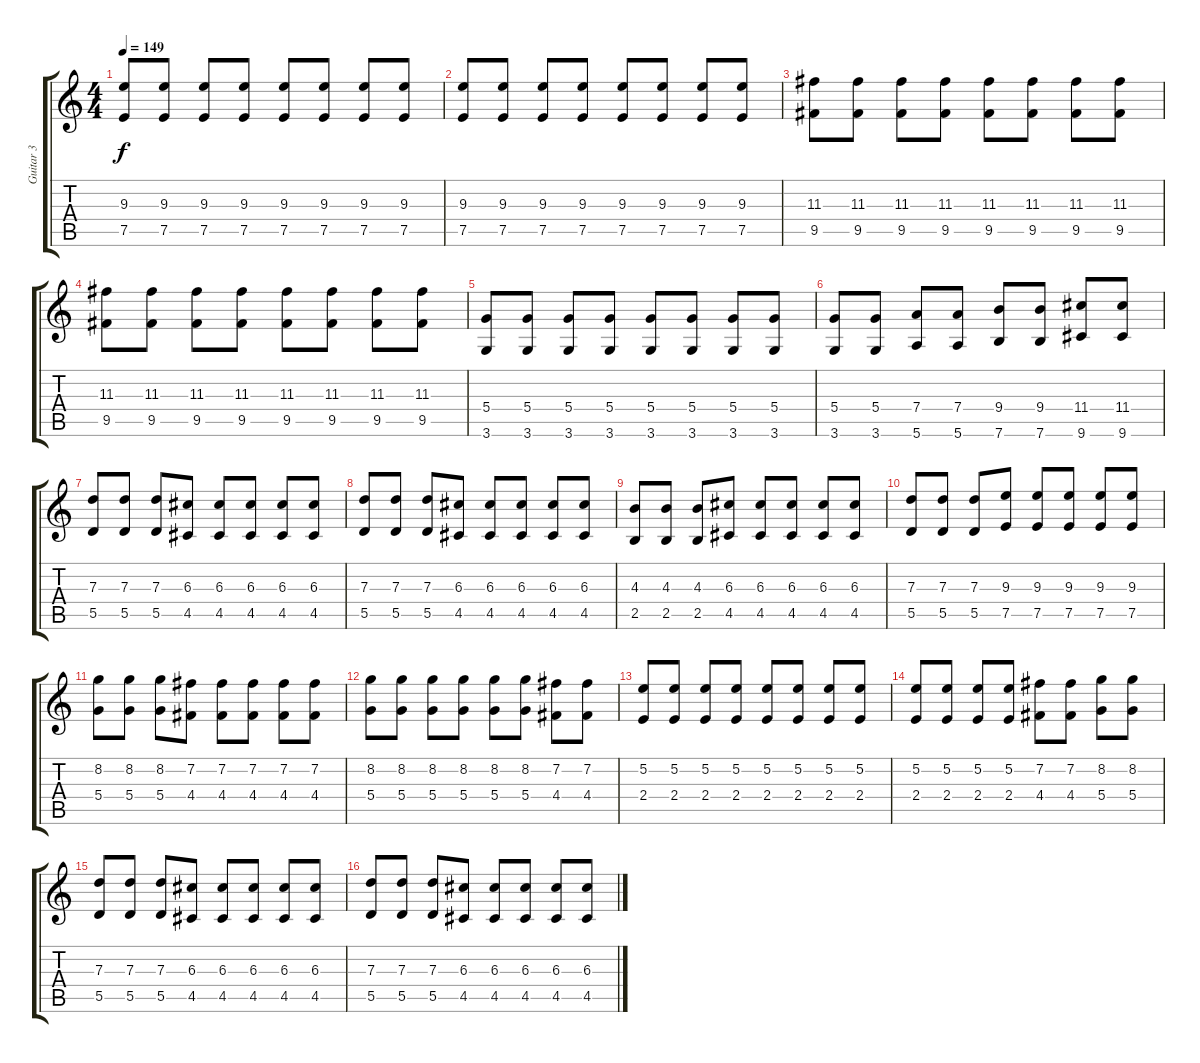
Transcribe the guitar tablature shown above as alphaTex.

\track ("Guitar 3" "Guitar 3") {instrument distortionguitar}
\staff {score tabs}
\tuning (E4 B3 G3 D3 A2 E2) {hide}
\ts (4 4)
\tempo 149
\clef g2
\ks c
(9.3 7.5).8{dy f} (9.3 7.5).8 (9.3 7.5).8 (9.3 7.5).8 (9.3 7.5).8 (9.3 7.5).8 (9.3 7.5).8 (9.3 7.5).8 |
(9.3 7.5).8 (9.3 7.5).8 (9.3 7.5).8 (9.3 7.5).8 (9.3 7.5).8 (9.3 7.5).8 (9.3 7.5).8 (9.3 7.5).8 |
(11.3 9.5).8 (11.3 9.5).8 (11.3 9.5).8 (11.3 9.5).8 (11.3 9.5).8 (11.3 9.5).8 (11.3 9.5).8 (11.3 9.5).8 |
(11.3 9.5).8 (11.3 9.5).8 (11.3 9.5).8 (11.3 9.5).8 (11.3 9.5).8 (11.3 9.5).8 (11.3 9.5).8 (11.3 9.5).8 |
(5.4 3.6).8 (5.4 3.6).8 (5.4 3.6).8 (5.4 3.6).8 (5.4 3.6).8 (5.4 3.6).8 (5.4 3.6).8 (5.4 3.6).8 |
(5.4 3.6).8 (5.4 3.6).8 (7.4 5.6).8 (7.4 5.6).8 (9.4 7.6).8 (9.4 7.6).8 (11.4 9.6).8 (11.4 9.6).8 |
(7.3 5.5).8 (7.3 5.5).8 (7.3 5.5).8 (6.3 4.5).8 (6.3 4.5).8 (6.3 4.5).8 (6.3 4.5).8 (6.3 4.5).8 |
(7.3 5.5).8 (7.3 5.5).8 (7.3 5.5).8 (6.3 4.5).8 (6.3 4.5).8 (6.3 4.5).8 (6.3 4.5).8 (6.3 4.5).8 |
(4.3 2.5).8 (4.3 2.5).8 (4.3 2.5).8 (6.3 4.5).8 (6.3 4.5).8 (6.3 4.5).8 (6.3 4.5).8 (6.3 4.5).8 |
(7.3 5.5).8 (7.3 5.5).8 (7.3 5.5).8 (9.3 7.5).8 (9.3 7.5).8 (9.3 7.5).8 (9.3 7.5).8 (9.3 7.5).8 |
(8.2 5.4).8 (8.2 5.4).8 (8.2 5.4).8 (7.2 4.4).8 (7.2 4.4).8 (7.2 4.4).8 (7.2 4.4).8 (7.2 4.4).8 |
(8.2 5.4).8 (8.2 5.4).8 (8.2 5.4).8 (8.2 5.4).8 (8.2 5.4).8 (8.2 5.4).8 (7.2 4.4).8 (7.2 4.4).8 |
(5.2 2.4).8 (5.2 2.4).8 (5.2 2.4).8 (5.2 2.4).8 (5.2 2.4).8 (5.2 2.4).8 (5.2 2.4).8 (5.2 2.4).8 |
(5.2 2.4).8 (5.2 2.4).8 (5.2 2.4).8 (5.2 2.4).8 (7.2 4.4).8 (7.2 4.4).8 (8.2 5.4).8 (8.2 5.4).8 |
(7.3 5.5).8 (7.3 5.5).8 (7.3 5.5).8 (6.3 4.5).8 (6.3 4.5).8 (6.3 4.5).8 (6.3 4.5).8 (6.3 4.5).8 |
(7.3 5.5).8 (7.3 5.5).8 (7.3 5.5).8 (6.3 4.5).8 (6.3 4.5).8 (6.3 4.5).8 (6.3 4.5).8 (6.3 4.5).8
